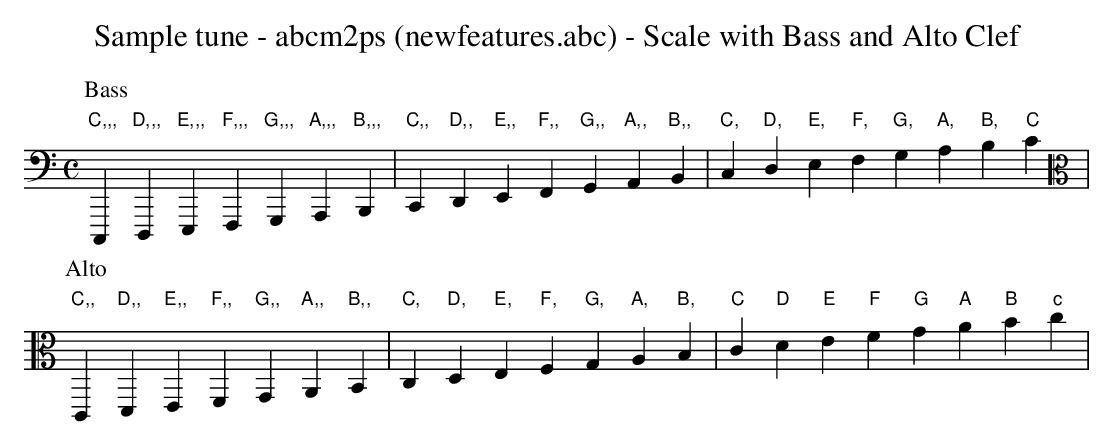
X:1
T:Sample tune - abcm2ps (newfeatures.abc) - Scale with Bass and Alto Clef
M:C
K:C bass
L: 1/4
P:Bass
 "C,,,"C,,,"D,,,"D,,,"E,,,"E,,,"F,,,"F,,,  "G,,,"G,,,"A,,,"A,,,"B,,,"B,,,|\
 "C,,"C,,"D,,"D,,"E,,"E,,"F,,"F,,  "G,,"G,,"A,,"A,,"B,,"B,,|\
 "C,"C, "D,"D,"E,"E,"F,"F,  "G,"G,"A,"A,"B,"B,"C"C |
P:Alto
K: clef=alto
 "C,,"C,,"D,,"D,,"E,,"E,,"F,,"F,,  "G,,"G,,"A,,"A,,"B,,"B,,\
| "C,"C,"D,"D,"E,"E,"F,"F,  "G,"G,"A,"A,"B,"B,| "C"C "D"D"E"E"F"F  "G"G"A"A"B"B"c"c |
